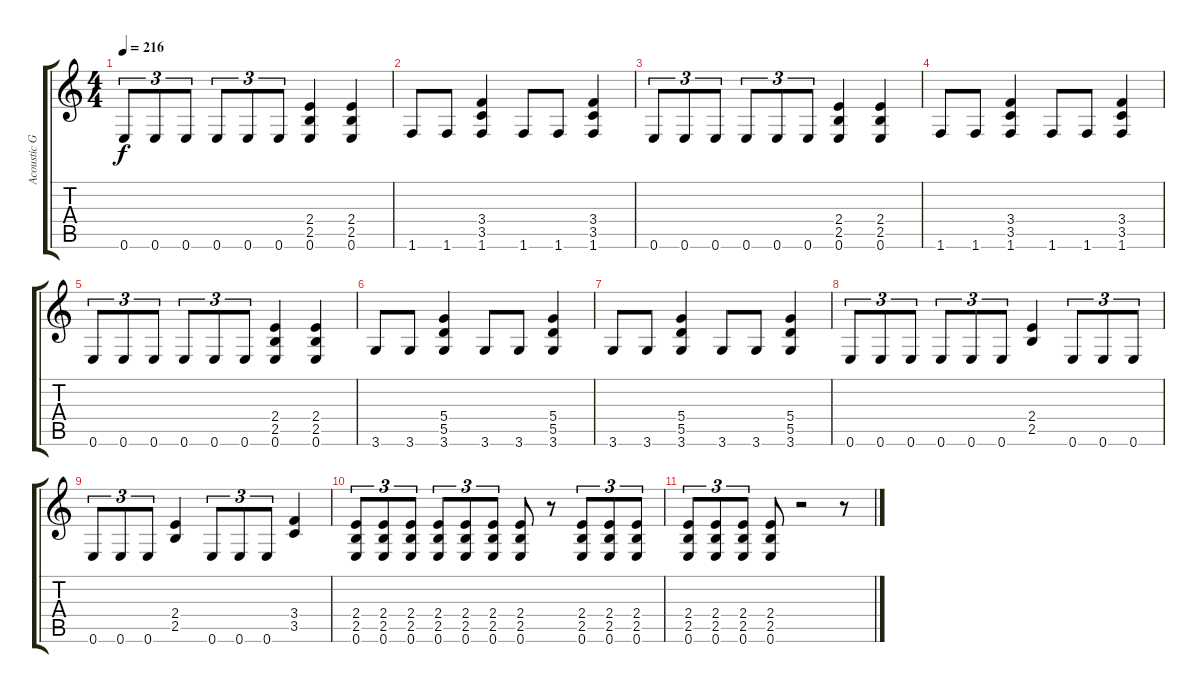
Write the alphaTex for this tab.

\track ("Acoustic Guitar (Guitar 1)" "Acoustic G") {instrument acousticguitarsteel}
\staff {score tabs}
\tuning (E4 B3 G3 D3 A2 E2) {hide}
\ts (4 4)
\tempo 216
\clef g2
\ks c
0.6.8{tu (3 2) dy f} 0.6.8{tu (3 2)} 0.6.8{tu (3 2)} 0.6.8{tu (3 2)} 0.6.8{tu (3 2)} 0.6.8{tu (3 2)} (2.4 2.5 0.6).4 (2.4 2.5 0.6).4 |
1.6.8 1.6.8 (3.4 3.5 1.6).4 1.6.8 1.6.8 (3.4 3.5 1.6).4 |
0.6.8{tu (3 2)} 0.6.8{tu (3 2)} 0.6.8{tu (3 2)} 0.6.8{tu (3 2)} 0.6.8{tu (3 2)} 0.6.8{tu (3 2)} (2.4 2.5 0.6).4 (2.4 2.5 0.6).4 |
1.6.8 1.6.8 (3.4 3.5 1.6).4 1.6.8 1.6.8 (3.4 3.5 1.6).4 |
0.6.8{tu (3 2)} 0.6.8{tu (3 2)} 0.6.8{tu (3 2)} 0.6.8{tu (3 2)} 0.6.8{tu (3 2)} 0.6.8{tu (3 2)} (2.4 2.5 0.6).4 (2.4 2.5 0.6).4 |
3.6.8 3.6.8 (5.4 5.5 3.6).4 3.6.8 3.6.8 (5.4 5.5 3.6).4 |
3.6.8 3.6.8 (5.4 5.5 3.6).4 3.6.8 3.6.8 (5.4 5.5 3.6).4 |
0.6.8{tu (3 2)} 0.6.8{tu (3 2)} 0.6.8{tu (3 2)} 0.6.8{tu (3 2)} 0.6.8{tu (3 2)} 0.6.8{tu (3 2)} (2.4 2.5).4 0.6.8{tu (3 2)} 0.6.8{tu (3 2)} 0.6.8{tu (3 2)} |
0.6.8{tu (3 2)} 0.6.8{tu (3 2)} 0.6.8{tu (3 2)} (2.4 2.5).4 0.6.8{tu (3 2)} 0.6.8{tu (3 2)} 0.6.8{tu (3 2)} (3.4 3.5).4 |
(2.4 2.5 0.6).8{tu (3 2)} (2.4 2.5 0.6).8{tu (3 2)} (2.4 2.5 0.6).8{tu (3 2)} (2.4 2.5 0.6).8{tu (3 2)} (2.4 2.5 0.6).8{tu (3 2)} (2.4 2.5 0.6).8{tu (3 2)} (2.4 2.5 0.6).8 r.8 (2.4 2.5 0.6).8{tu (3 2)} (2.4 2.5 0.6).8{tu (3 2)} (2.4 2.5 0.6).8{tu (3 2)} |
(2.4 2.5 0.6).8{tu (3 2)} (2.4 2.5 0.6).8{tu (3 2)} (2.4 2.5 0.6).8{tu (3 2)} (2.4 2.5 0.6).8 r.2 r.8
